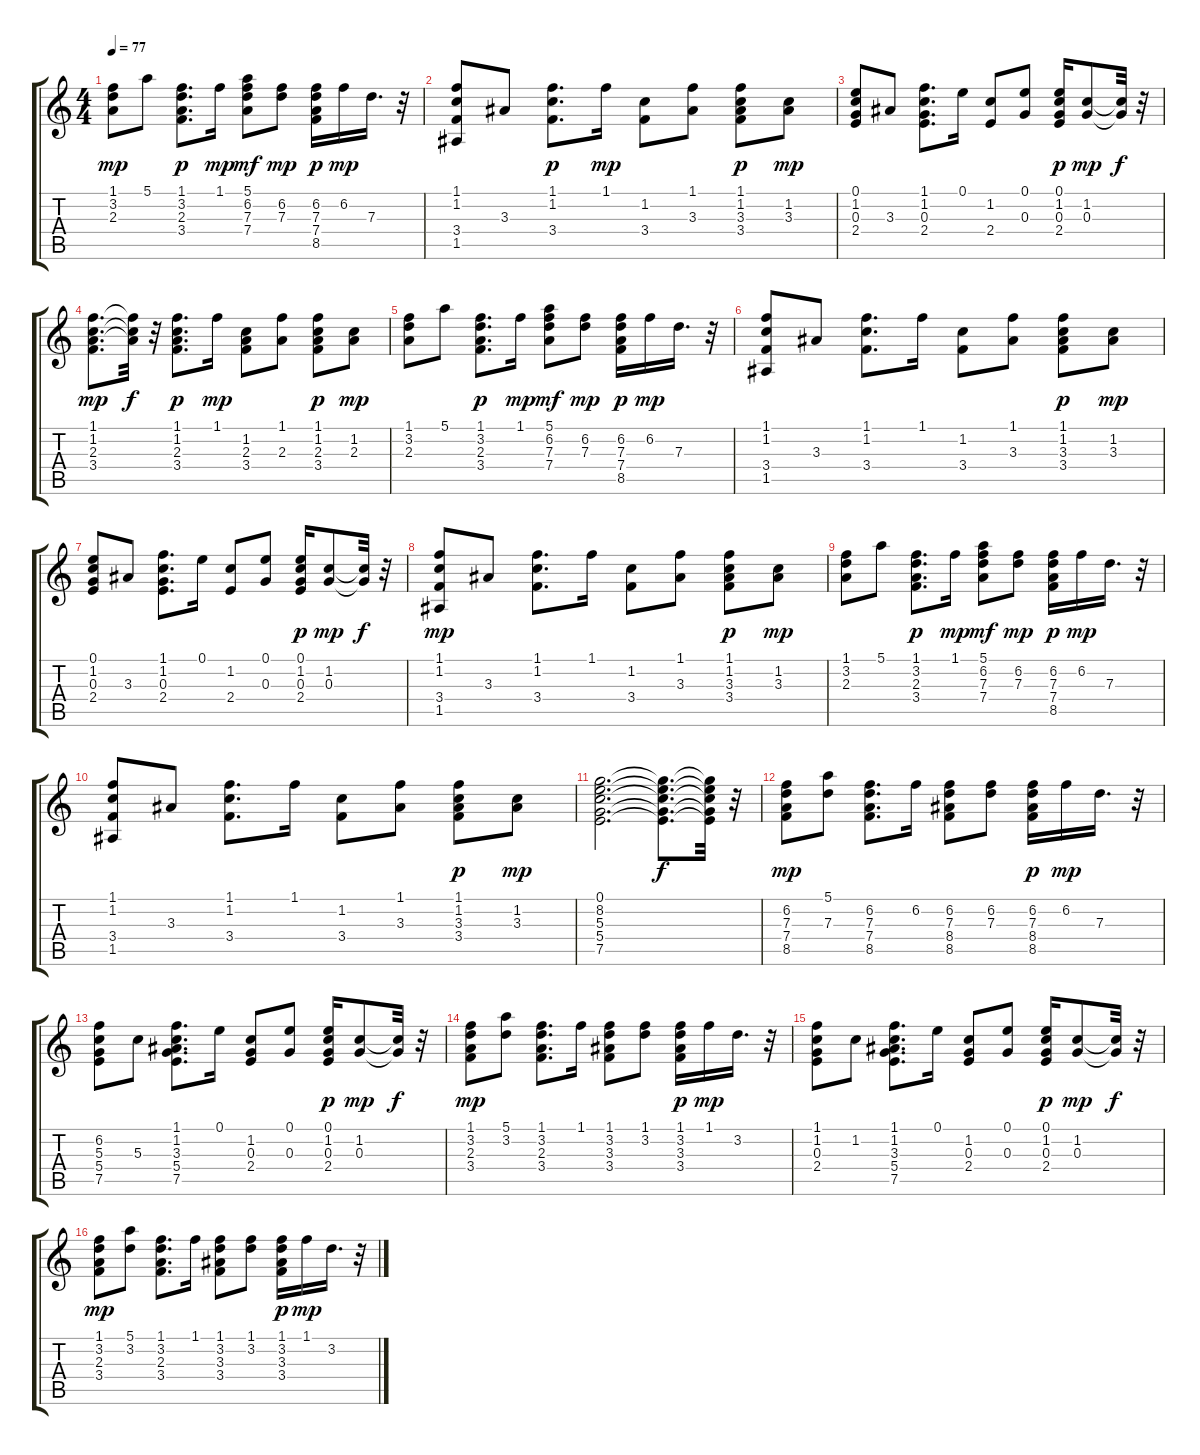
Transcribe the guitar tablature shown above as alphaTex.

\track "" {instrument acousticguitarsteel}
\staff {score tabs}
\tuning (E4 B3 G3 D3 A2 E2) {hide}
\ts (4 4)
\tempo 77
\clef g2
\ks c
(1.1 3.2 2.3).8{dy mp} 5.1.8 (1.1 3.2 2.3 3.4).8{d dy p} 1.1.16{dy mp} (5.1 6.2 7.3 7.4).8{dy mf} (6.2 7.3).8{dy mp} (6.2 7.3 7.4 8.5).16{dy p} 6.2.16{dy mp} 7.3.16{d} r.32 |
(1.1 1.2 3.4 1.5).8 3.3.8 (1.1 1.2 3.4).8{d dy p} 1.1.16{dy mp} (1.2 3.4).8 (1.1 3.3).8 (1.1 1.2 3.3 3.4).8{dy p} (1.2 3.3).8{dy mp} |
(0.1 1.2 0.3 2.4).8 3.3.8 (1.1 1.2 0.3 2.4).8{d} 0.1.16 (1.2 2.4).8 (0.1 0.3).8 (0.1 1.2 0.3 2.4).16{dy p} (1.2 0.3).8{dy mp} (1.2{t} 0.3{t}).32{dy f} r.32 |
(1.1 1.2 2.3 3.4).8{d dy mp} (1.1{t} 1.2{t} 2.3{t}).32{dy f} r.32 (1.1 1.2 2.3 3.4).8{d dy p} 1.1.16{dy mp} (1.2 2.3 3.4).8 (1.1 2.3).8 (1.1 1.2 2.3 3.4).8{dy p} (1.2 2.3).8{dy mp} |
(1.1 3.2 2.3).8 5.1.8 (1.1 3.2 2.3 3.4).8{d dy p} 1.1.16{dy mp} (5.1 6.2 7.3 7.4).8{dy mf} (6.2 7.3).8{dy mp} (6.2 7.3 7.4 8.5).16{dy p} 6.2.16{dy mp} 7.3.16{d} r.32 |
(1.1 1.2 3.4 1.5).8 3.3.8 (1.1 1.2 3.4).8{d} 1.1.16 (1.2 3.4).8 (1.1 3.3).8 (1.1 1.2 3.3 3.4).8{dy p} (1.2 3.3).8{dy mp} |
(0.1 1.2 0.3 2.4).8 3.3.8 (1.1 1.2 0.3 2.4).8{d} 0.1.16 (1.2 2.4).8 (0.1 0.3).8 (0.1 1.2 0.3 2.4).16{dy p} (1.2 0.3).8{dy mp} (1.2{t} 0.3{t}).32{dy f} r.32 |
(1.1 1.2 3.4 1.5).8{dy mp} 3.3.8 (1.1 1.2 3.4).8{d} 1.1.16 (1.2 3.4).8 (1.1 3.3).8 (1.1 1.2 3.3 3.4).8{dy p} (1.2 3.3).8{dy mp} |
(1.1 3.2 2.3).8 5.1.8 (1.1 3.2 2.3 3.4).8{d dy p} 1.1.16{dy mp} (5.1 6.2 7.3 7.4).8{dy mf} (6.2 7.3).8{dy mp} (6.2 7.3 7.4 8.5).16{dy p} 6.2.16{dy mp} 7.3.16{d} r.32 |
(1.1 1.2 3.4 1.5).8 3.3.8 (1.1 1.2 3.4).8{d} 1.1.16 (1.2 3.4).8 (1.1 3.3).8 (1.1 1.2 3.3 3.4).8{dy p} (1.2 3.3).8{dy mp} |
(0.1 8.2 5.3 5.4 7.5).2{d} (0.1{t} 8.2{t} 5.3{t} 5.4{t} 7.5{t}).8{d dy f} (0.1{t} 8.2{t} 5.3{t} 5.4{t} 7.5{t}).32 r.32 |
(6.2 7.3 7.4 8.5).8{dy mp} (5.1 7.3).8 (6.2 7.3 7.4 8.5).8{d} 6.2.16 (6.2 7.3 8.4 8.5).8 (6.2 7.3).8 (6.2 7.3 8.4 8.5).16{dy p} 6.2.16{dy mp} 7.3.16{d} r.32 |
(6.2 5.3 5.4 7.5).8 5.3.8 (1.1 1.2 3.3 5.4 7.5).8{d} 0.1.16 (1.2 0.3 2.4).8 (0.1 0.3).8 (0.1 1.2 0.3 2.4).16{dy p} (1.2 0.3).8{dy mp} (1.2{t} 0.3{t}).32{dy f} r.32 |
(1.1 3.2 2.3 3.4).8{dy mp} (5.1 3.2).8 (1.1 3.2 2.3 3.4).8{d} 1.1.16 (1.1 3.2 3.3 3.4).8 (1.1 3.2).8 (1.1 3.2 3.3 3.4).16{dy p} 1.1.16{dy mp} 3.2.16{d} r.32 |
(1.1 1.2 0.3 2.4).8 1.2.8 (1.1 1.2 3.3 5.4 7.5).8{d} 0.1.16 (1.2 0.3 2.4).8 (0.1 0.3).8 (0.1 1.2 0.3 2.4).16{dy p} (1.2 0.3).8{dy mp} (1.2{t} 0.3{t}).32{dy f} r.32 |
(1.1 3.2 2.3 3.4).8{dy mp} (5.1 3.2).8 (1.1 3.2 2.3 3.4).8{d} 1.1.16 (1.1 3.2 3.3 3.4).8 (1.1 3.2).8 (1.1 3.2 3.3 3.4).16{dy p} 1.1.16{dy mp} 3.2.16{d} r.32
